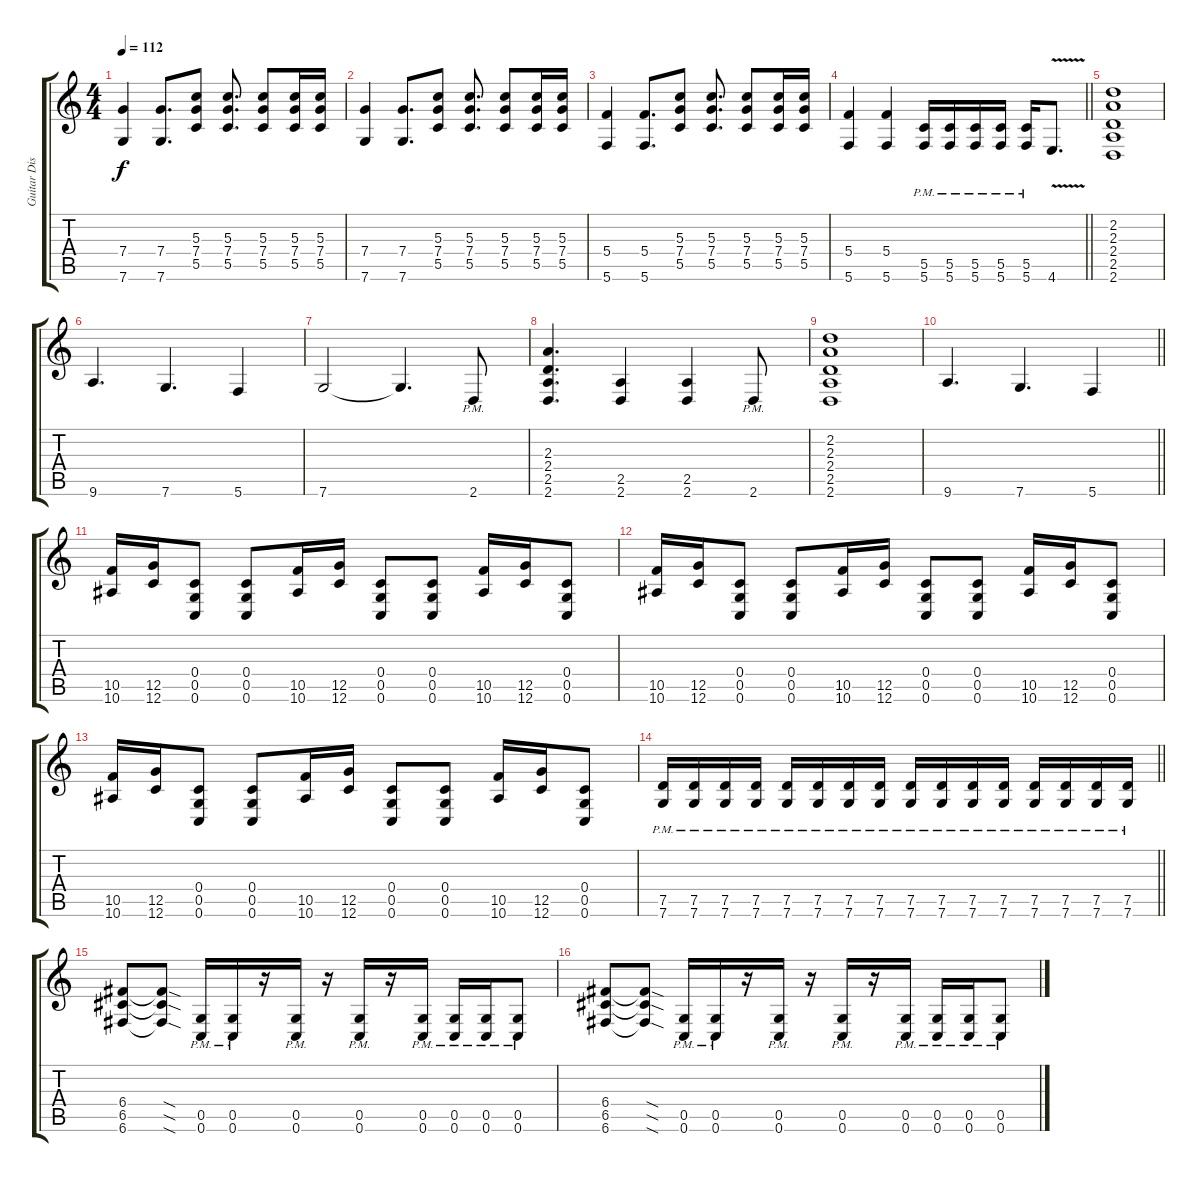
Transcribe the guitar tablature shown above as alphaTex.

\track ("Guitar Dist #2" "Guitar Dis") {instrument distortionguitar}
\staff {score tabs}
\tuning (E4 C4 G3 C3 G2 C2) {hide}
\ts (4 4)
\tempo 112
\clef g2
\ks c
(7.4 7.6).4{dy f} (7.4 7.6).8{d} (5.3 7.4 5.5).8 (5.3 7.4 5.5).8{d} (5.3 7.4 5.5).8 (5.3 7.4 5.5).16 (5.3 7.4 5.5).16 |
(7.4 7.6).4 (7.4 7.6).8{d} (5.3 7.4 5.5).8 (5.3 7.4 5.5).8{d} (5.3 7.4 5.5).8 (5.3 7.4 5.5).16 (5.3 7.4 5.5).16 |
(5.4 5.6).4 (5.4 5.6).8{d} (5.3 7.4 5.5).8 (5.3 7.4 5.5).8{d} (5.3 7.4 5.5).8 (5.3 7.4 5.5).16 (5.3 7.4 5.5).16 |
\barLineRight lightlight
(5.4 5.6).4 (5.4 5.6).4 (5.5{pm} 5.6{pm}).16 (5.5{pm} 5.6{pm}).16 (5.5{pm} 5.6{pm}).16 (5.5{pm} 5.6{pm}).16 (5.5{pm} 5.6{pm}).16 4.6{v}.8{d} |
(2.2 2.3 2.4 2.5 2.6).1 |
9.6.4{d} 7.6.4{d} 5.6.4 |
7.6.2 7.6{t}.4{d} 2.6{pm}.8 |
(2.3 2.4 2.5 2.6).4{d} (2.5 2.6).4 (2.5 2.6).4 2.6{pm}.8 |
(2.2 2.3 2.4 2.5 2.6).1 |
\barLineRight lightlight
9.6.4{d} 7.6.4{d} 5.6.4 |
(10.5 10.6).16 (12.5 12.6).16 (0.4 0.5 0.6).8 (0.4 0.5 0.6).8 (10.5 10.6).16 (12.5 12.6).16 (0.4 0.5 0.6).8 (0.4 0.5 0.6).8 (10.5 10.6).16 (12.5 12.6).16 (0.4 0.5 0.6).8 |
(10.5 10.6).16 (12.5 12.6).16 (0.4 0.5 0.6).8 (0.4 0.5 0.6).8 (10.5 10.6).16 (12.5 12.6).16 (0.4 0.5 0.6).8 (0.4 0.5 0.6).8 (10.5 10.6).16 (12.5 12.6).16 (0.4 0.5 0.6).8 |
(10.5 10.6).16 (12.5 12.6).16 (0.4 0.5 0.6).8 (0.4 0.5 0.6).8 (10.5 10.6).16 (12.5 12.6).16 (0.4 0.5 0.6).8 (0.4 0.5 0.6).8 (10.5 10.6).16 (12.5 12.6).16 (0.4 0.5 0.6).8 |
\barLineRight lightlight
(7.5{pm} 7.6{pm}).16 (7.5{pm} 7.6{pm}).16 (7.5{pm} 7.6{pm}).16 (7.5{pm} 7.6{pm}).16 (7.5{pm} 7.6{pm}).16 (7.5{pm} 7.6{pm}).16 (7.5{pm} 7.6{pm}).16 (7.5{pm} 7.6{pm}).16 (7.5{pm} 7.6{pm}).16 (7.5{pm} 7.6{pm}).16 (7.5{pm} 7.6{pm}).16 (7.5{pm} 7.6{pm}).16 (7.5{pm} 7.6{pm}).16 (7.5{pm} 7.6{pm}).16 (7.5{pm} 7.6{pm}).16 (7.5{pm} 7.6{pm}).16 |
(6.4 6.5 6.6).8 (6.4{sod t} 6.5{sod t} 6.6{sod t}).8 (0.5{pm} 0.6{pm}).16 (0.5{pm} 0.6{pm}).16 r.16 (0.5{pm} 0.6{pm}).16 r.16 (0.5{pm} 0.6{pm}).16 r.16 (0.5{pm} 0.6{pm}).16 (0.5{pm} 0.6{pm}).16 (0.5{pm} 0.6{pm}).16 (0.5{pm} 0.6{pm}).8 |
(6.4 6.5 6.6).8 (6.4{sod t} 6.5{sod t} 6.6{sod t}).8 (0.5{pm} 0.6{pm}).16 (0.5{pm} 0.6{pm}).16 r.16 (0.5{pm} 0.6{pm}).16 r.16 (0.5{pm} 0.6{pm}).16 r.16 (0.5{pm} 0.6{pm}).16 (0.5{pm} 0.6{pm}).16 (0.5{pm} 0.6{pm}).16 (0.5{pm} 0.6{pm}).8
